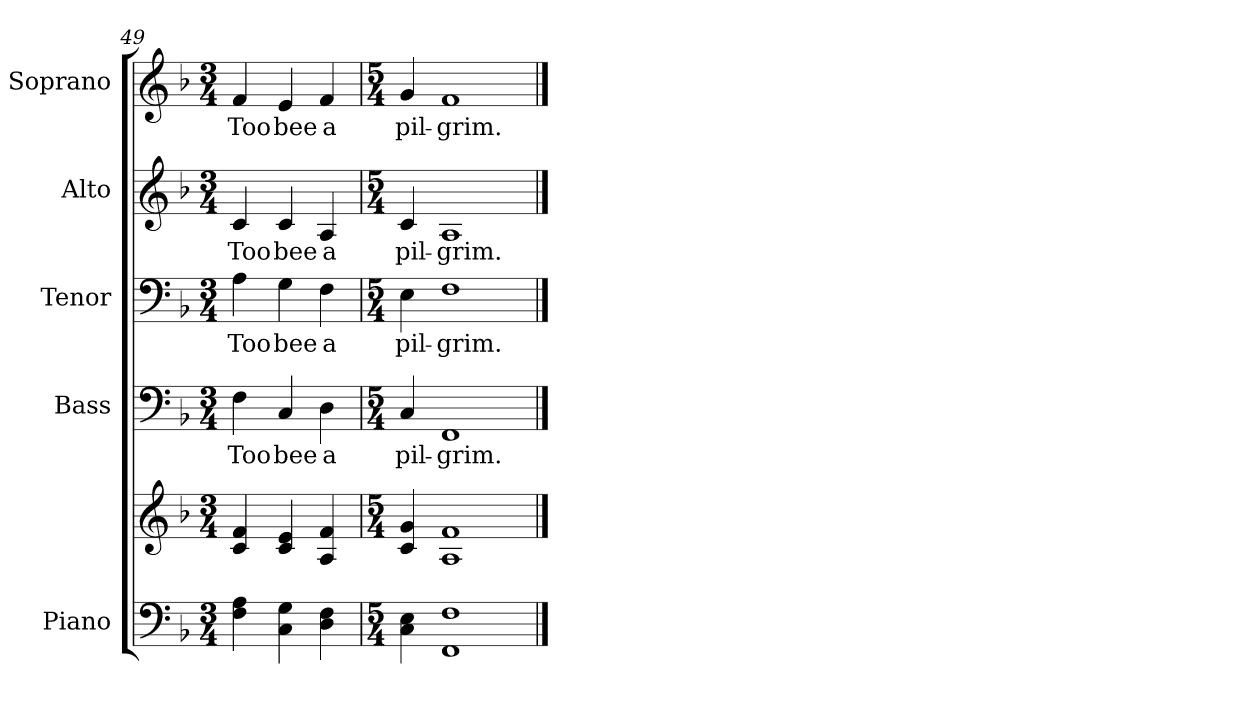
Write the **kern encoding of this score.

**kern	**kern	**kern	**text	**kern	**text	**kern	**text	**kern	**text
*part5	*part5	*part4	*part4	*part3	*part3	*part2	*part2	*part1	*part1
*staff6	*staff5	*staff4	*staff4	*staff3	*staff3	*staff2	*staff2	*staff1	*staff1
*I"Piano	*	*I"Bass	*	*I"Tenor	*	*I"Alto	*	*I"Soprano	*
*I'Pno.	*	*I'B.	*	*I'T.	*	*I'A.	*	*I'S.	*
*clefF4	*clefG2	*clefF4	*	*clefF4	*	*clefG2	*	*clefG2	*
*k[b-]	*k[b-]	*k[b-]	*	*k[b-]	*	*k[b-]	*	*k[b-]	*
*F:	*F:	*F:	*	*F:	*	*F:	*	*F:	*
*M3/4	*M3/4	*M3/4	*	*M3/4	*	*M3/4	*	*M3/4	*
=49	=49	=49	=49	=49	=49	=49	=49	=49	=49
!	!	!	!LO:LY:b:color=#000000	!	!	!	!	!	!
!	!	!	!	!	!LO:LY:b:color=#000000	!	!	!	!
!	!	!	!	!	!	!	!LO:LY:b:color=#000000	!	!
!	!	!	!	!	!	!	!	!	!LO:LY:b:color=#000000
4Fi\ 4Ai	4ci/ 4fi	4Fi\	Too	4Ai\	Too	4ci/	Too	4fi/	Too
!	!	!	!LO:LY:b:color=#000000	!	!	!	!	!	!
!	!	!	!	!	!LO:LY:b:color=#000000	!	!	!	!
!	!	!	!	!	!	!	!LO:LY:b:color=#000000	!	!
!	!	!	!	!	!	!	!	!	!LO:LY:b:color=#000000
4Ci\ 4Gi	4ci/ 4ei	4Ci/	bee	4Gi\	bee	4ci/	bee	4ei/	bee
!	!	!	!LO:LY:b:color=#000000	!	!	!	!	!	!
!	!	!	!	!	!LO:LY:b:color=#000000	!	!	!	!
!	!	!	!	!	!	!	!LO:LY:b:color=#000000	!	!
!	!	!	!	!	!	!	!	!	!LO:LY:b:color=#000000
4Di\ 4Fi	4Ai/ 4fi	4Di\	a	4Fi\	a	4Ai/	a	4fi/	a
!!LO:PB:g=z
=50	=50	=50	=50	=50	=50	=50	=50	=50	=50
*M5/4	*M5/4	*M5/4	*	*M5/4	*	*M5/4	*	*M5/4	*
!	!	!	!LO:LY:b:color=#000000	!	!	!	!	!	!
!	!	!	!	!	!LO:LY:b:color=#000000	!	!	!	!
!	!	!	!	!	!	!	!LO:LY:b:color=#000000	!	!
!	!	!	!	!	!	!	!	!	!LO:LY:b:color=#000000
4Ci\ 4Ei	4ci/ 4gi	4Ci/	pil-	4Ei\	pil-	4ci/	pil-	4gi/	pil-
!	!	!	!LO:LY:b:color=#000000	!	!	!	!	!	!
!	!	!	!	!	!LO:LY:b:color=#000000	!	!	!	!
!	!	!	!	!	!	!	!LO:LY:b:color=#000000	!	!
!	!	!	!	!	!	!	!	!	!LO:LY:b:color=#000000
1FFi 1Fi	1Ai 1fi	1FFi	-grim.	1Fi	-grim.	1Ai	-grim.	1fi	-grim.
==	==	==	==	==	==	==	==	==	==
*-	*-	*-	*-	*-	*-	*-	*-	*-	*-
